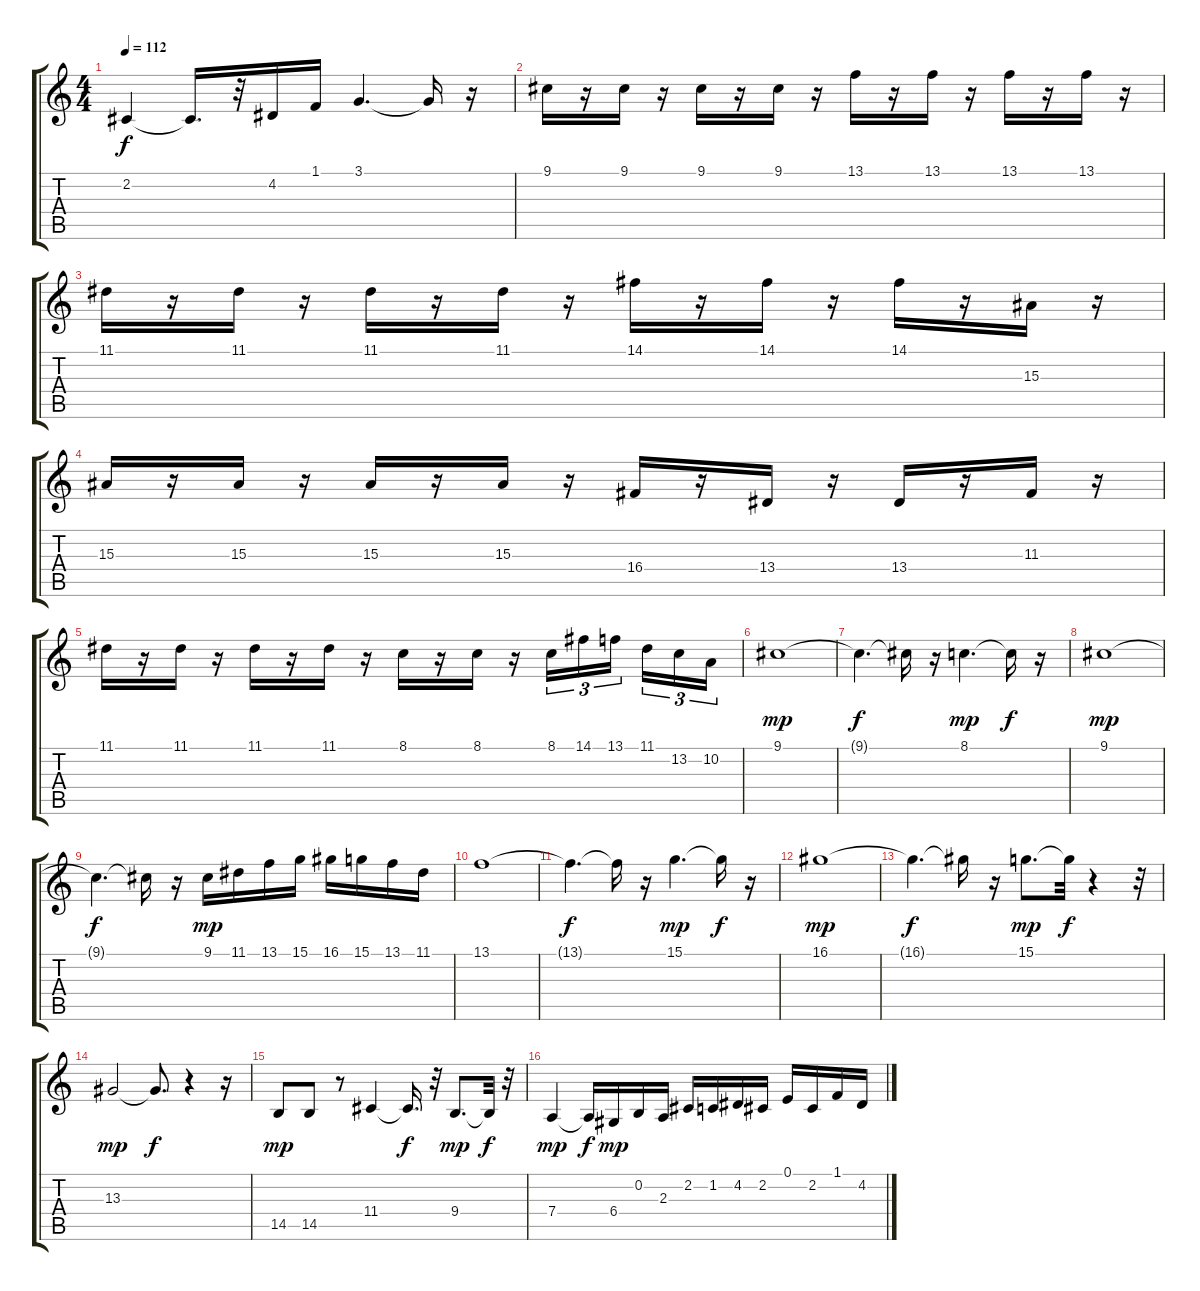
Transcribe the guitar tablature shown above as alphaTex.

\track "" {instrument stringensemble1}
\staff {score tabs}
\tuning (E4 B3 G3 D3 A2 E2) {hide}
\ts (4 4)
\tempo 112
\clef g2
\ks c
2.2.4{dy f} 2.2{t}.16{d} r.32 4.2.16 1.1.16 3.1.4{d} 3.1{t}.16 r.16 |
9.1.16 r.16 9.1.16 r.16 9.1.16 r.16 9.1.16 r.16 13.1.16 r.16 13.1.16 r.16 13.1.16 r.16 13.1.16 r.16 |
11.1.16 r.16 11.1.16 r.16 11.1.16 r.16 11.1.16 r.16 14.1.16 r.16 14.1.16 r.16 14.1.16 r.16 15.3.16 r.16 |
15.3.16 r.16 15.3.16 r.16 15.3.16 r.16 15.3.16 r.16 16.4.16 r.16 13.4.16 r.16 13.4.16 r.16 11.3.16 r.16 |
11.1.16 r.16 11.1.16 r.16 11.1.16 r.16 11.1.16 r.16 8.1.16 r.16 8.1.16 r.16 8.1.16{tu (3 2)} 14.1.16{tu (3 2)} 13.1.16{tu (3 2) beam splitsecondary} 11.1.16{tu (3 2)} 13.2.16{tu (3 2)} 10.2.16{tu (3 2)} |
9.1.1{dy mp instrument trumpet} |
9.1{t}.4{d dy f} 9.1{t}.16 r.16 8.1.4{d dy mp} 8.1{t}.16{dy f} r.16 |
9.1.1{dy mp} |
9.1{t}.4{d dy f} 9.1{t}.16 r.16 9.1.16{dy mp} 11.1.16 13.1.16 15.1.16 16.1.16 15.1.16 13.1.16 11.1.16 |
13.1.1 |
13.1{t}.4{d dy f} 13.1{t}.16 r.16 15.1.4{d dy mp} 15.1{t}.16{dy f} r.16 |
16.1.1{dy mp} |
16.1{t}.4{d dy f} 16.1{t}.16 r.16 15.1.8{d dy mp} 15.1{t}.32{dy f} r.4 r.32 |
13.3.2{dy mp instrument stringensemble1} 13.3{t}.8{d dy f} r.4 r.16 |
14.5.8{dy mp} 14.5.8 r.8 11.4.4 11.4{t}.16{d dy f} r.32 9.4.8{d dy mp} 9.4{t}.32{dy f} r.32 |
7.4.4{dy mp} 7.4{t}.16{dy f} 6.4.16{dy mp} 0.2.16 2.3.16 2.2.16 1.2.16 4.2.16 2.2.16 0.1.16 2.2.16 1.1.16 4.2.16
